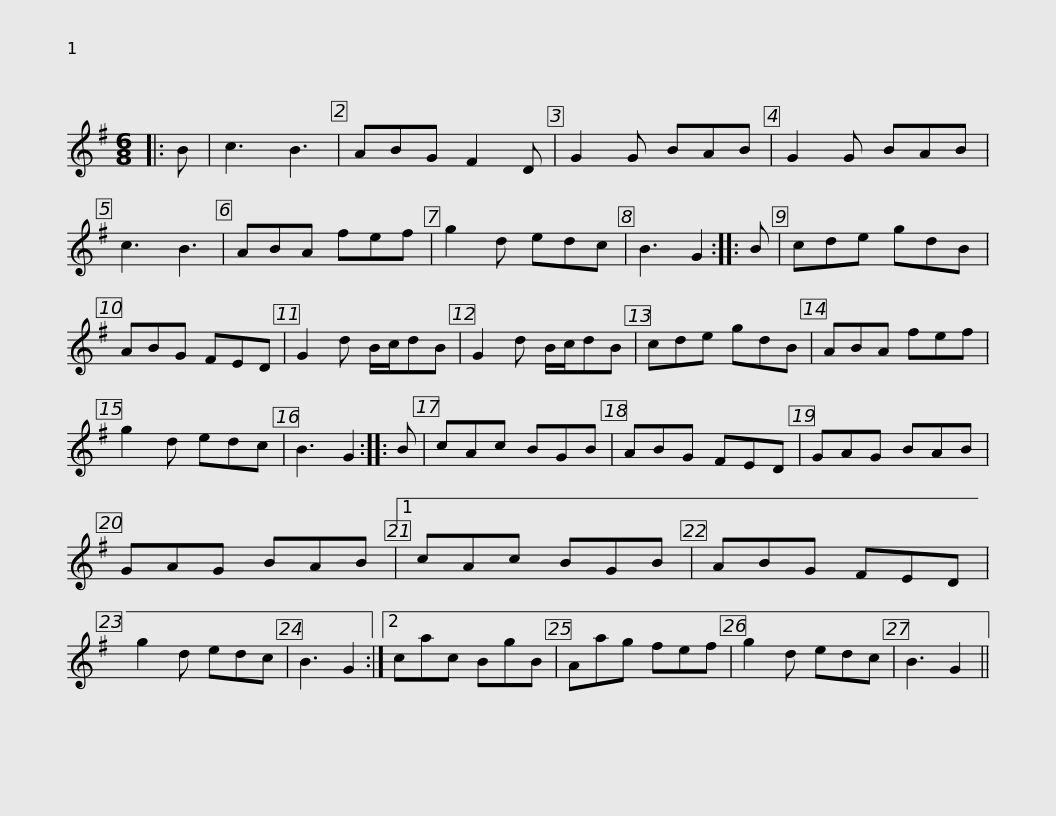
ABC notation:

X:1
L:1/8
M:6/8
I:linebreak $
K:G
V:1 treble
V:1
|: B | c3 B3 | ABG F2 D | G2 G BAB | G2 G BAB | %5
 c3 B3 | ABA fef | g2 d edc | B3 G2 :: B |$ %10
 cde gdB | ABG FED | G2 d B/c/dB | G2 d B/c/dB | cde gdB | %15
 ABA fef | g2 d edc | B3 G2 ::$ B | cAc BGB | %20
 ABG FED | GAG BAB | GAG BAB |1 cAc BGB | ABG FED | %25
 g2 d edc |$ B3 G2 :|2 cac BgB | Aag fef | g2 d edc | %30
 B3 G2 || %31
